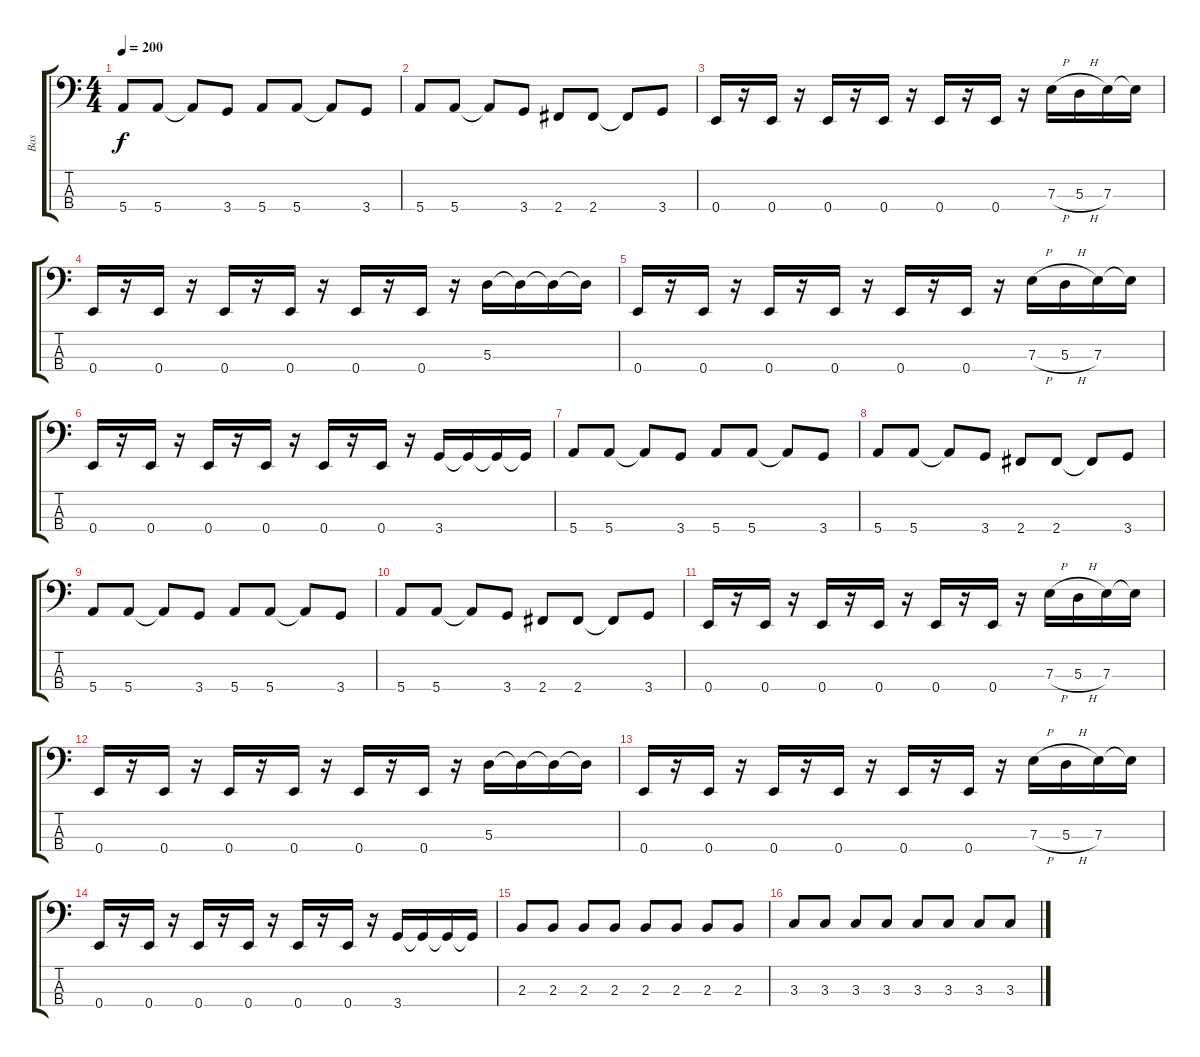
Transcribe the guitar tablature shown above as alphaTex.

\track ("Bas" "Bas") {instrument acousticguitarnylon}
\staff {score tabs}
\tuning (G2 D2 A1 E1) {hide}
\ts (4 4)
\tempo 200
\clef f4
\ks c
5.4.8{dy f} 5.4.8 5.4{t}.8 3.4.8 5.4.8 5.4.8 5.4{t}.8 3.4.8 |
5.4.8 5.4.8 5.4{t}.8 3.4.8 2.4.8 2.4.8 2.4{t}.8 3.4.8 |
0.4.16 r.16 0.4.16 r.16 0.4.16 r.16 0.4.16 r.16 0.4.16 r.16 0.4.16 r.16 7.3{h}.16 5.3{h}.16 7.3.16 7.3{t}.16 |
0.4.16 r.16 0.4.16 r.16 0.4.16 r.16 0.4.16 r.16 0.4.16 r.16 0.4.16 r.16 5.3.16 5.3{t}.16 5.3{t}.16 5.3{t}.16 |
0.4.16 r.16 0.4.16 r.16 0.4.16 r.16 0.4.16 r.16 0.4.16 r.16 0.4.16 r.16 7.3{h}.16 5.3{h}.16 7.3.16 7.3{t}.16 |
0.4.16 r.16 0.4.16 r.16 0.4.16 r.16 0.4.16 r.16 0.4.16 r.16 0.4.16 r.16 3.4.16 3.4{t}.16 3.4{t}.16 3.4{t}.16 |
5.4.8 5.4.8 5.4{t}.8 3.4.8 5.4.8 5.4.8 5.4{t}.8 3.4.8 |
5.4.8 5.4.8 5.4{t}.8 3.4.8 2.4.8 2.4.8 2.4{t}.8 3.4.8 |
5.4.8 5.4.8 5.4{t}.8 3.4.8 5.4.8 5.4.8 5.4{t}.8 3.4.8 |
5.4.8 5.4.8 5.4{t}.8 3.4.8 2.4.8 2.4.8 2.4{t}.8 3.4.8 |
0.4.16 r.16 0.4.16 r.16 0.4.16 r.16 0.4.16 r.16 0.4.16 r.16 0.4.16 r.16 7.3{h}.16 5.3{h}.16 7.3.16 7.3{t}.16 |
0.4.16 r.16 0.4.16 r.16 0.4.16 r.16 0.4.16 r.16 0.4.16 r.16 0.4.16 r.16 5.3.16 5.3{t}.16 5.3{t}.16 5.3{t}.16 |
0.4.16 r.16 0.4.16 r.16 0.4.16 r.16 0.4.16 r.16 0.4.16 r.16 0.4.16 r.16 7.3{h}.16 5.3{h}.16 7.3.16 7.3{t}.16 |
0.4.16 r.16 0.4.16 r.16 0.4.16 r.16 0.4.16 r.16 0.4.16 r.16 0.4.16 r.16 3.4.16 3.4{t}.16 3.4{t}.16 3.4{t}.16 |
2.3.8 2.3.8 2.3.8 2.3.8 2.3.8 2.3.8 2.3.8 2.3.8 |
3.3.8 3.3.8 3.3.8 3.3.8 3.3.8 3.3.8 3.3.8 3.3.8
